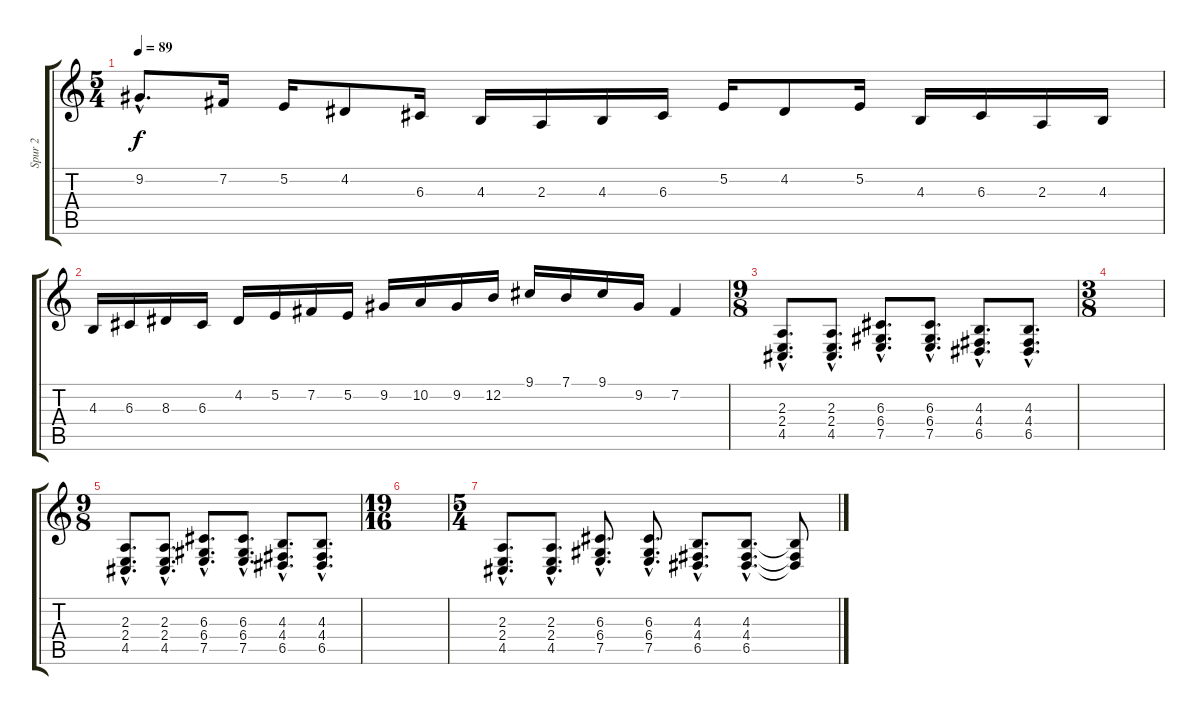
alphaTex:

\track ("Spur 2" "Spur 2") {instrument brightacousticpiano}
\staff {score tabs}
\tuning (E4 B3 G3 D3 A2 E2) {hide}
\ts (5 4)
\tempo 89
\clef g2
\ks c
9.2{hac}.8{d dy f} 7.2.16 5.2.16 4.2.8 6.3.16 4.3.16 2.3.16 4.3.16 6.3.16 5.2.16 4.2.8 5.2.16 4.3.16 6.3.16 2.3.16 4.3.16 |
4.3.16 6.3.16 8.3.16 6.3.16 4.2.16 5.2.16 7.2.16 5.2.16 9.2.16 10.2.16 9.2.16 12.2.16 9.1.16 7.1.16 9.1.16 9.2.16 7.2.4 |
\ts (9 8)
(2.3{hac} 2.4{hac} 4.5{hac}).8{d} (2.3{hac} 2.4{hac} 4.5{hac}).8{d} (6.3{hac} 6.4{hac} 7.5{hac}).8{d} (6.3{hac} 6.4{hac} 7.5{hac}).8{d} (4.3{hac} 4.4{hac} 6.5{hac}).8{d} (4.3{hac} 4.4{hac} 6.5{hac}).8{d} |
\ts (3 8)
|
\ts (9 8)
(2.3{hac} 2.4{hac} 4.5{hac}).8{d} (2.3{hac} 2.4{hac} 4.5{hac}).8{d} (6.3{hac} 6.4{hac} 7.5{hac}).8{d} (6.3{hac} 6.4{hac} 7.5{hac}).8{d} (4.3{hac} 4.4{hac} 6.5{hac}).8{d} (4.3{hac} 4.4{hac} 6.5{hac}).8{d} |
\ts (19 16)
|
\ts (5 4)
(2.3{hac} 2.4{hac} 4.5{hac}).8{d} (2.3{hac} 2.4{hac} 4.5{hac}).8{d} (6.3{hac} 6.4{hac} 7.5{hac}).8{d} (6.3{hac} 6.4{hac} 7.5{hac}).8{d} (4.3{hac} 4.4{hac} 6.5{hac}).8{d} (4.3{hac} 4.4{hac} 6.5{hac}).8{d} (4.3{t} 4.4{t} 6.5{t}).8
